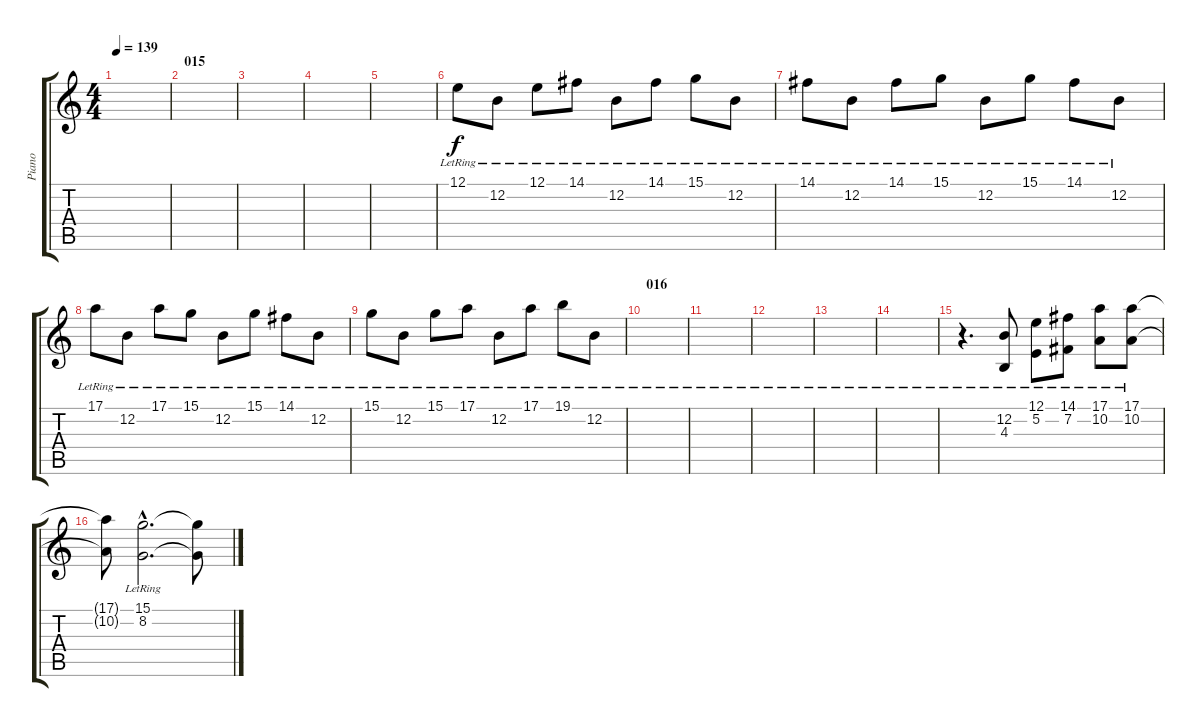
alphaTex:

\track ("Piano" "Piano") {instrument acousticgrandpiano}
\staff {score tabs}
\tuning (E4 B3 G3 D3 A2 E2) {hide}
\ts (4 4)
\tempo 139
\clef g2
\ks c
|
\section ("" "015")
|
|
|
|
12.1{lr}.8 12.2{lr}.8 12.1{lr}.8 14.1{lr}.8 12.2{lr}.8 14.1{lr}.8 15.1{lr}.8 12.2{lr}.8 |
14.1{lr}.8 12.2{lr}.8 14.1{lr}.8 15.1{lr}.8 12.2{lr}.8 15.1{lr}.8 14.1{lr}.8 12.2{lr}.8 |
17.1{lr}.8 12.2{lr}.8 17.1{lr}.8 15.1{lr}.8 12.2{lr}.8 15.1{lr}.8 14.1{lr}.8 12.2{lr}.8 |
15.1{lr}.8 12.2{lr}.8 15.1{lr}.8 17.1{lr}.8 12.2{lr}.8 17.1{lr}.8 19.1{lr}.8 12.2{lr}.8 |
\section ("" "016")
|
|
|
|
|
r.4{d} (12.2{lr} 4.3{lr}).8 (12.1{lr} 5.2{lr}).8 (14.1{lr} 7.2{lr}).8 (17.1{lr} 10.2{lr}).8 (17.1{lr} 10.2{lr}).8 |
(17.1{t} 10.2{t}).8 (15.1{hac lr} 8.2{hac lr}).2{d} (15.1{t} 8.2{t}).8
